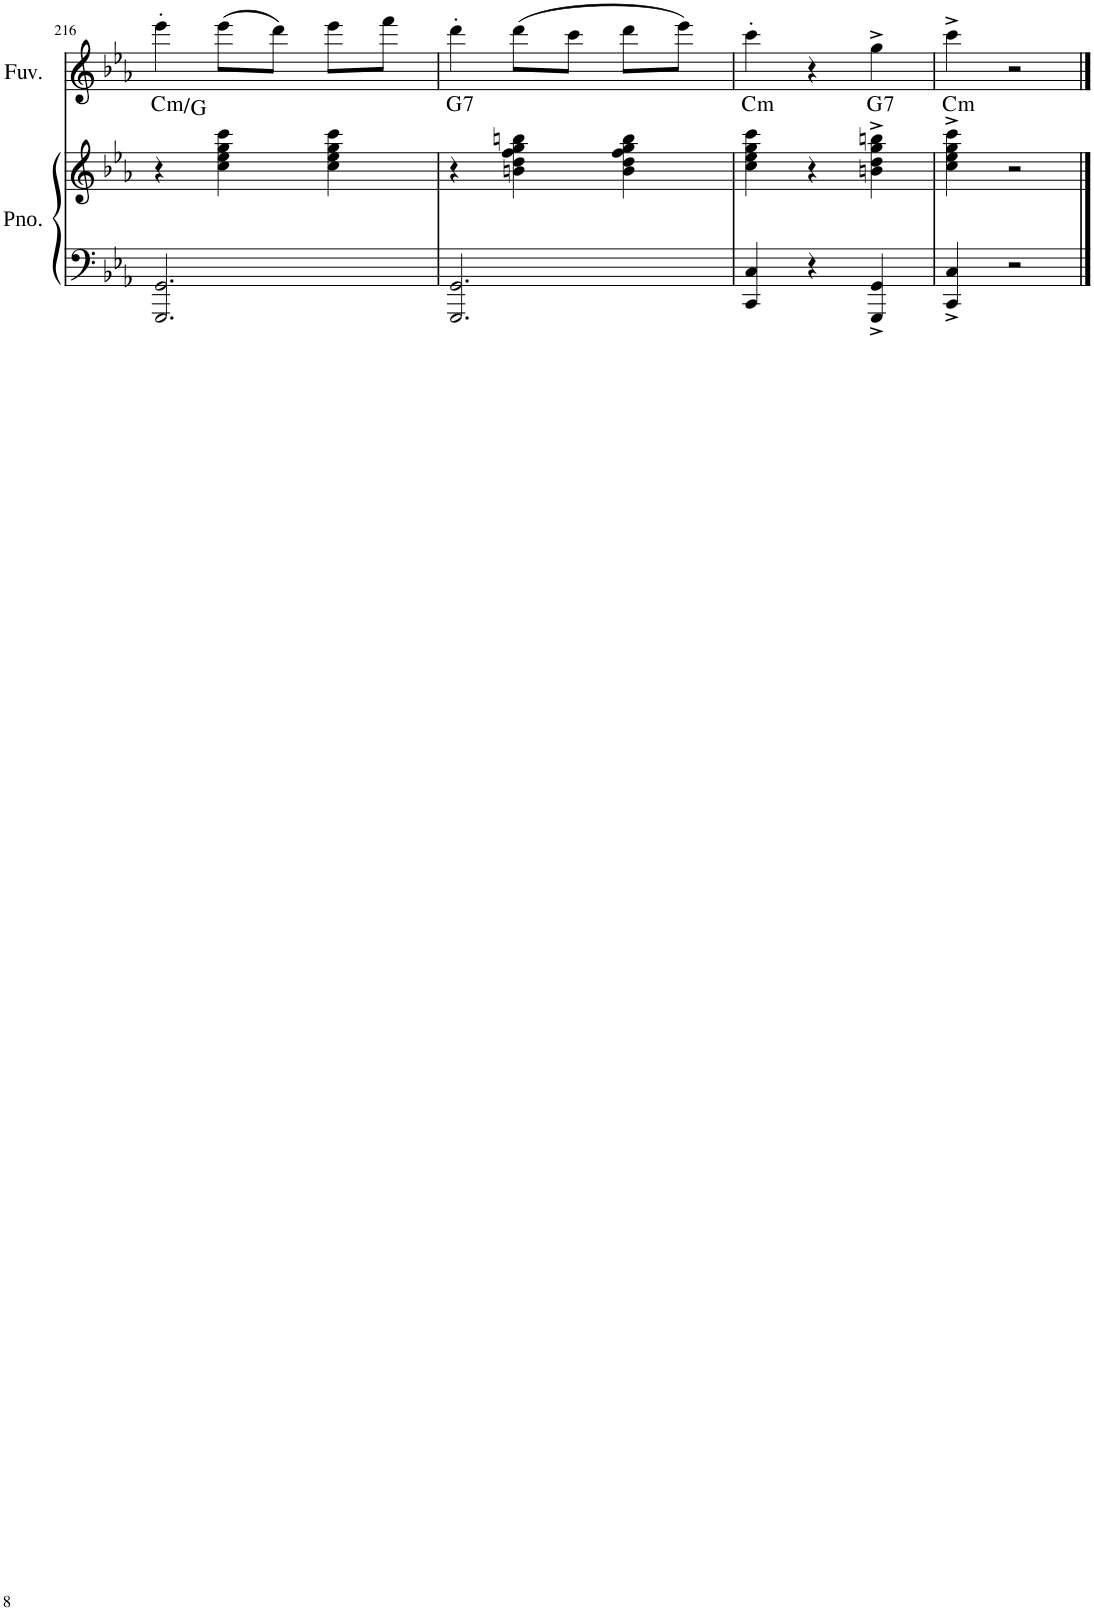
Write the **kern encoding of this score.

**kern	**kern	**kern	**harte
*part2	*part2	*part1	*part1
*staff3	*staff2	*staff1	*
*I"Piano	*	*I"Fuvola	*
*I'Pno.	*	*I'Fuv.	*
!!LO:PB:g=z
*clefF4	*clefG2	*clefG2	*
*k[b-e-a-]	*k[b-e-a-]	*k[b-e-a-]	*
*M3/4	*M3/4	*M3/4	*
=216	=216	=216	=216
!	!	!	!LO:H:kt=m
2.GGG/ 2.GG/	4r	4eee-'\	C:min/5
.	4cc\ 4ee-\ 4gg\ 4ccc\	(8eee-\L	.
.	.	8ddd\J)	.
.	4cc\ 4ee-\ 4gg\ 4ccc\	8eee-\L	.
.	.	8fff\J	.
=217	=217	=217	=217
!	!	!	!LO:H:kt=7
2.GGG/ 2.GG/	4r	4ddd'\	G:7
.	4bn\ 4dd\ 4ff\ 4gg\ 4bbn\	(8ddd\L	.
.	.	8ccc\J	.
.	4b\ 4dd\ 4ff\ 4gg\ 4bb\	8ddd\L	.
.	.	8eee-\J)	.
=218	=218	=218	=218
!	!	!	!LO:H:kt=m
4CC/ 4C/	4cc\ 4ee-\ 4gg\ 4ccc\	4ccc'\	C:min
4r	4r	4r	.
!	!	!	!LO:H:kt=7
4GGG/^ 4GG/^	4bn\^ 4dd\^ 4gg\^ 4bbn\^	4gg^\	G:7
=219	=219	=219	=219
!	!	!	!LO:H:kt=m
4CC/^ 4C/^	4cc\^ 4ee-\^ 4gg\^ 4ccc\^	4ccc^\	C:min
2r	2r	2r	.
==	==	==	==
*-	*-	*-	*-
